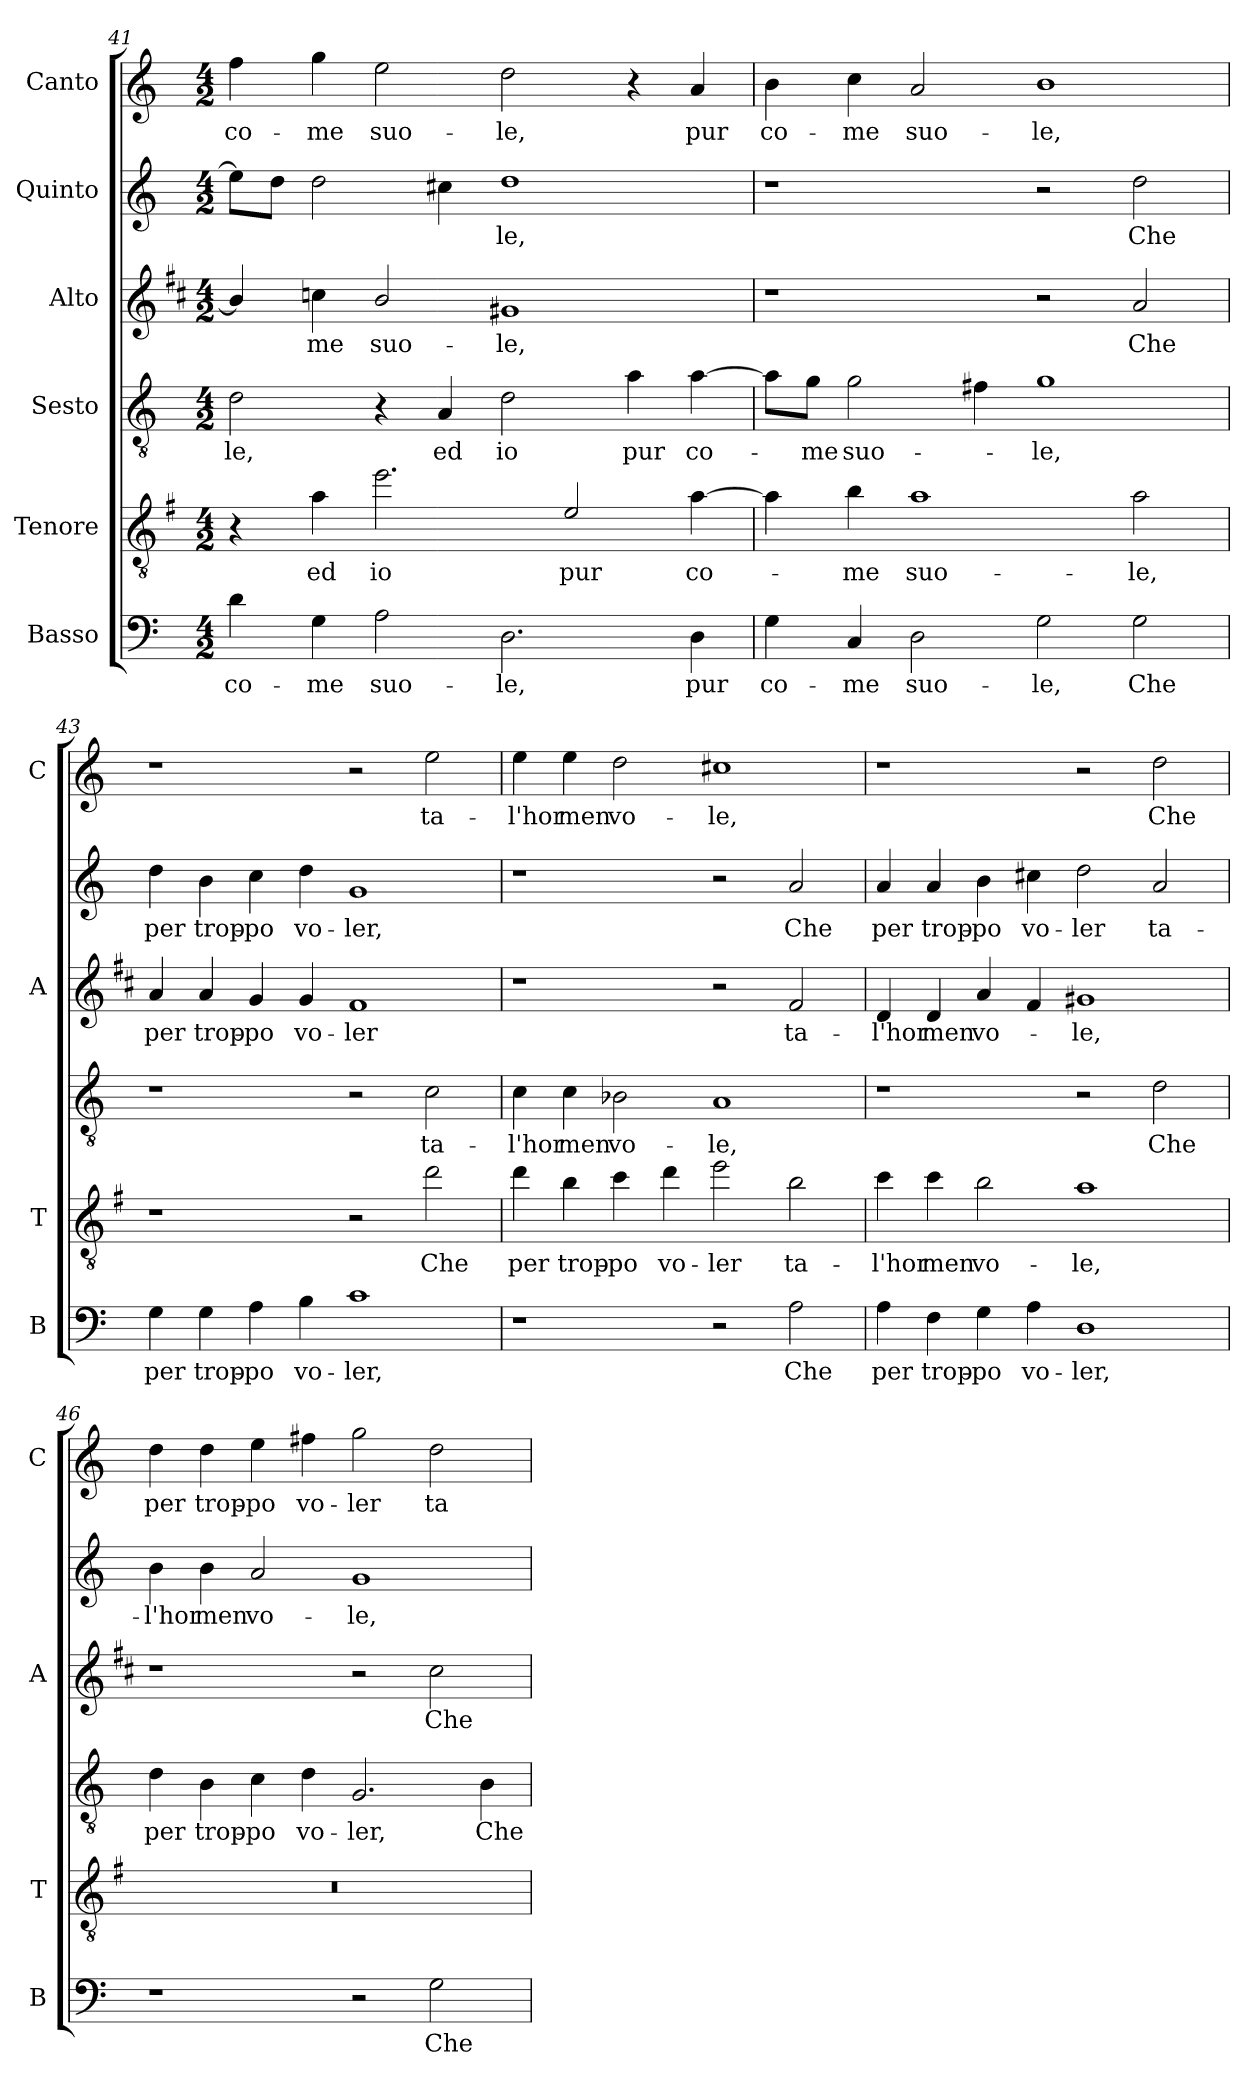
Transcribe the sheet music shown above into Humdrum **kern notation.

**kern	**text	**kern	**text	**kern	**text	**kern	**text	**kern	**text	**kern	**text
*part6	*part6	*part5	*part5	*part4	*part4	*part3	*part3	*part2	*part2	*part1	*part1
*staff6	*staff6	*staff5	*staff5	*staff4	*staff4	*staff3	*staff3	*staff2	*staff2	*staff1	*staff1
*I"Basso	*	*I"Tenore	*	*I"Sesto	*	*I"Alto	*	*I"Quinto	*	*I"Canto	*
*I'B	*	*I'T	*	*	*	*I'A	*	*	*	*I'C	*
*clefF4	*	*clefGv2	*	*clefGv2	*	*clefG2	*	*clefG2	*	*clefG2	*
*	*	*ITrd4c7	*	*	*	*ITrd1c2	*	*	*	*	*
*k[]	*	*k[]	*	*k[]	*	*k[]	*	*k[]	*	*k[]	*
*C:	*	*C:	*	*C:	*	*C:	*	*C:	*	*C:	*
*M4/2	*	*M4/2	*	*M4/2	*	*M4/2	*	*M4/2	*	*M4/2	*
=41	=41	=41	=41	=41	=41	=41	=41	=41	=41	=41	=41
!	!LO:LY:b	!	!	!	!LO:LY:b	!	!	!	!	!	!LO:LY:b
4d\	co-	4r	.	2d\	-le,	4a/]	.	8ee\L]	.	4ff\	co-
.	.	.	.	.	.	.	.	8dd\J	.	.	.
!	!LO:LY:b	!	!LO:LY:b	!	!	!	!LO:LY:b	!	!	!	!LO:LY:b
4G\	-me	4d\	ed	.	.	4b-X\	-me	2dd\	.	4gg\	-me
!	!LO:LY:b	!	!LO:LY:b	!	!	!	!LO:LY:b	!	!	!	!LO:LY:b
2A\	suo-	2.a\	io	4r	.	2a/	suo-	.	.	2ee\	suo-
!	!	!	!	!	!LO:LY:b	!	!	!	!	!	!
.	.	.	.	4A/	ed	.	.	4cc#X\	.	.	.
!	!LO:LY:b	!	!	!	!LO:LY:b	!	!LO:LY:b	!	!LO:LY:b	!	!LO:LY:b
2.D\	-le,	.	.	2d\	io	1f#X	-le,	1dd	-le,	2dd\	-le,
!	!	!	!LO:LY:b	!	!	!	!	!	!	!	!
.	.	2A/	pur	.	.	.	.	.	.	.	.
!	!	!	!	!	!LO:LY:b	!	!	!	!	!	!
.	.	.	.	4a\	pur	.	.	.	.	4r	.
!	!LO:LY:b	!	!LO:LY:b	!	!LO:LY:b	!	!	!	!	!	!LO:LY:b
4D\	pur	[4d\	co-	[4a\	co-	.	.	.	.	4a/	pur
!!LO:PB:g=z
=42	=42	=42	=42	=42	=42	=42	=42	=42	=42	=42	=42
!	!LO:LY:b	!	!	!	!	!	!	!	!	!	!LO:LY:b
4G\	co-	4d\]	.	8a\L]	.	1r	.	1r	.	4b\	co-
!	!	!	!	!	!LO:LY:b	!	!	!	!	!	!
.	.	.	.	8g\J	-me	.	.	.	.	.	.
!	!LO:LY:b	!	!LO:LY:b	!	!LO:LY:b	!	!	!	!	!	!LO:LY:b
4C/	-me	4e\	-me	2g\	suo-	.	.	.	.	4cc\	-me
!	!LO:LY:b	!	!LO:LY:b	!	!	!	!	!	!	!	!LO:LY:b
2D\	suo-	1d	suo-	.	.	.	.	.	.	2a/	suo-
.	.	.	.	4f#X\	.	.	.	.	.	.	.
!	!LO:LY:b	!	!	!	!LO:LY:b	!	!	!	!	!	!LO:LY:b
2G\	-le,	.	.	1g	-le,	2r	.	2r	.	1b	-le,
!	!LO:LY:b	!	!LO:LY:b	!	!	!	!LO:LY:b	!	!LO:LY:b	!	!
2G\	Che	2d\	-le,	.	.	2g/	Che	2dd\	Che	.	.
=43	=43	=43	=43	=43	=43	=43	=43	=43	=43	=43	=43
!	!LO:LY:b	!	!	!	!	!	!LO:LY:b	!	!LO:LY:b	!	!
4G\	per	1r	.	1r	.	4g/	per	4dd\	per	1r	.
!	!LO:LY:b	!	!	!	!	!	!LO:LY:b	!	!LO:LY:b	!	!
4G\	trop-	.	.	.	.	4g/	trop-	4b\	trop-	.	.
!	!LO:LY:b	!	!	!	!	!	!LO:LY:b	!	!LO:LY:b	!	!
4A\	-po	.	.	.	.	4f/	-po	4cc\	-po	.	.
!	!LO:LY:b	!	!	!	!	!	!LO:LY:b	!	!LO:LY:b	!	!
4B\	vo-	.	.	.	.	4f/	vo-	4dd\	vo-	.	.
!	!LO:LY:b	!	!	!	!	!	!LO:LY:b	!	!LO:LY:b	!	!
1c	-ler,	2r	.	2r	.	1e	-ler	1g	-ler,	2r	.
!	!	!	!LO:LY:b	!	!LO:LY:b	!	!	!	!	!	!LO:LY:b
.	.	2g\	Che	2c\	ta-	.	.	.	.	2ee\	ta-
=44	=44	=44	=44	=44	=44	=44	=44	=44	=44	=44	=44
!	!	!	!LO:LY:b	!	!LO:LY:b	!	!	!	!	!	!LO:LY:b
1r	.	4g\	per	4c\	-l'hor	1r	.	1r	.	4ee\	-l'hor
!	!	!	!LO:LY:b	!	!LO:LY:b	!	!	!	!	!	!LO:LY:b
.	.	4e\	trop-	4c\	men	.	.	.	.	4ee\	men
!	!	!	!LO:LY:b	!	!LO:LY:b	!	!	!	!	!	!LO:LY:b
.	.	4f\	-po	2B-X\	vo-	.	.	.	.	2dd\	vo-
!	!	!	!LO:LY:b	!	!	!	!	!	!	!	!
.	.	4g\	vo-	.	.	.	.	.	.	.	.
!	!	!	!LO:LY:b	!	!LO:LY:b	!	!	!	!	!	!LO:LY:b
2r	.	2a\	-ler	1A	-le,	2r	.	2r	.	1cc#X	-le,
!	!LO:LY:b	!	!LO:LY:b	!	!	!	!LO:LY:b	!	!LO:LY:b	!	!
2A\	Che	2e\	ta-	.	.	2e/	ta-	2a/	Che	.	.
=45	=45	=45	=45	=45	=45	=45	=45	=45	=45	=45	=45
!	!LO:LY:b	!	!LO:LY:b	!	!	!	!LO:LY:b	!	!LO:LY:b	!	!
4A\	per	4f\	-l'hor	1r	.	4c/	-l'hor	4a/	per	1r	.
!	!LO:LY:b	!	!LO:LY:b	!	!	!	!LO:LY:b	!	!LO:LY:b	!	!
4F\	trop-	4f\	men	.	.	4c/	men	4a/	trop-	.	.
!	!LO:LY:b	!	!LO:LY:b	!	!	!	!LO:LY:b	!	!LO:LY:b	!	!
4G\	-po	2e\	vo-	.	.	4g/	vo-	4b\	-po	.	.
!	!LO:LY:b	!	!	!	!	!	!	!	!LO:LY:b	!	!
4A\	vo-	.	.	.	.	4e/	.	4cc#X\	vo-	.	.
!	!LO:LY:b	!	!LO:LY:b	!	!	!	!LO:LY:b	!	!LO:LY:b	!	!
1D	-ler,	1d	-le,	2r	.	1f#X	-le,	2dd\	-ler	2r	.
!	!	!	!	!	!LO:LY:b	!	!	!	!LO:LY:b	!	!LO:LY:b
.	.	.	.	2d\	Che	.	.	2a/	ta-	2dd\	Che
=46	=46	=46	=46	=46	=46	=46	=46	=46	=46	=46	=46
!	!	!	!	!	!LO:LY:b	!	!	!	!LO:LY:b	!	!LO:LY:b
1r	.	0r	.	4d\	per	1r	.	4b\	-l'hor	4dd\	per
!	!	!	!	!	!LO:LY:b	!	!	!	!LO:LY:b	!	!LO:LY:b
.	.	.	.	4B\	trop-	.	.	4b\	men	4dd\	trop-
!	!	!	!	!	!LO:LY:b	!	!	!	!LO:LY:b	!	!LO:LY:b
.	.	.	.	4c\	-po	.	.	2a/	vo-	4ee\	-po
!	!	!	!	!	!LO:LY:b	!	!	!	!	!	!LO:LY:b
.	.	.	.	4d\	vo-	.	.	.	.	4ff#X\	vo-
!	!	!	!	!	!LO:LY:b	!	!	!	!LO:LY:b	!	!LO:LY:b
2r	.	.	.	2.G/	-ler,	2r	.	1g	-le,	2gg\	-ler
!	!LO:LY:b	!	!	!	!	!	!LO:LY:b	!	!	!	!LO:LY:b
2G\	Che	.	.	.	.	2b\	Che	.	.	2dd\	ta-
!	!	!	!	!	!LO:LY:b	!	!	!	!	!	!
.	.	.	.	4B\	Che	.	.	.	.	.	.
=	=	=	=	=	=	=	=	=	=	=	=
*-	*-	*-	*-	*-	*-	*-	*-	*-	*-	*-	*-
